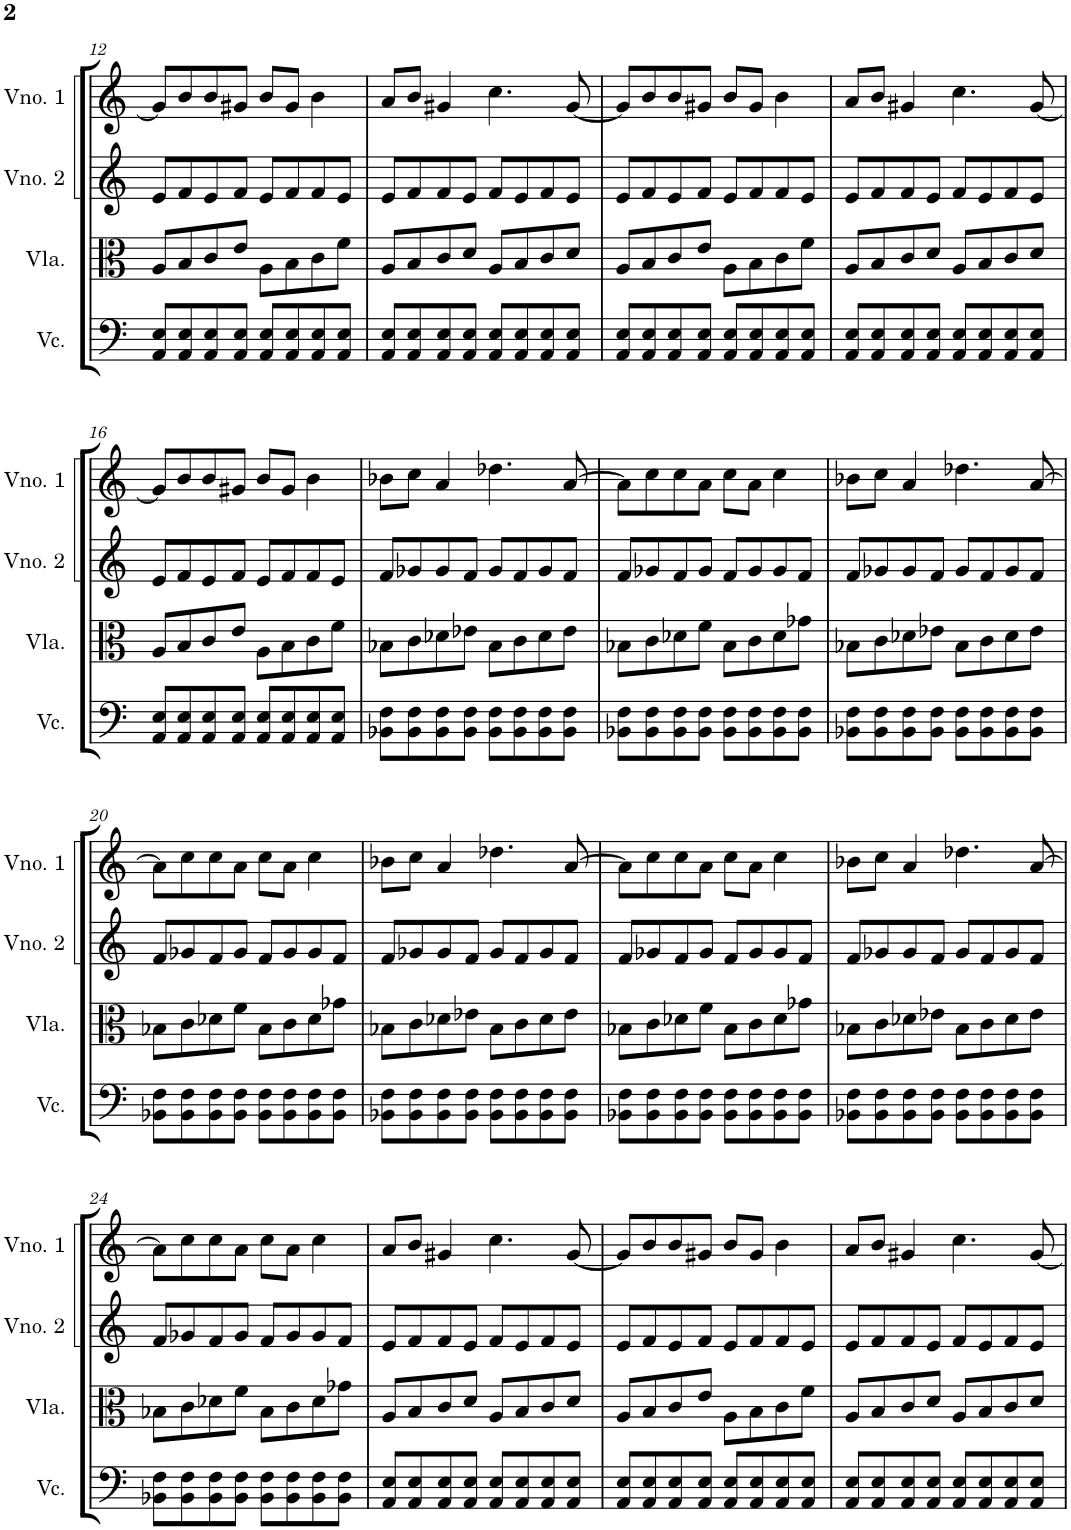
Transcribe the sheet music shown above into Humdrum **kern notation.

**kern	**kern	**kern	**kern
*part4	*part3	*part2	*part1
*staff4	*staff3	*staff2	*staff1
*I"Violoncelo	*I"Viola	*I"Violino 2	*I"Violino 1
*I'Vc.	*I'Vla.	*I'Vno. 2	*I'Vno. 1
!!LO:PB:g=z
*clefF4	*clefC3	*clefG2	*clefG2
*k[]	*k[]	*k[]	*k[]
*M4/4	*M4/4	*M4/4	*M4/4
=12	=12	=12	=12
8AA/ 8E/L	8A/L	8e/L	8g#/L]
8AA/ 8E/	8B/	8f/	8b/
8AA/ 8E/	8c/	8e/	8b/
8AA/ 8E/J	8e/J	8f/J	8g#X/J
8AA/ 8E/L	8A\L	8e/L	8b/L
8AA/ 8E/	8B\	8f/	8g#/J
8AA/ 8E/	8c\	8f/	4b\
8AA/ 8E/J	8f\J	8e/J	.
=13	=13	=13	=13
8AA/ 8E/L	8A/L	8e/L	8a/L
8AA/ 8E/	8B/	8f/	8b/J
8AA/ 8E/	8c/	8f/	4g#X/
8AA/ 8E/J	8d/J	8e/J	.
8AA/ 8E/L	8A/L	8f/L	4.cc\
8AA/ 8E/	8B/	8e/	.
8AA/ 8E/	8c/	8f/	.
8AA/ 8E/J	8d/J	8e/J	[8g#/
=14	=14	=14	=14
8AA/ 8E/L	8A/L	8e/L	8g#/L]
8AA/ 8E/	8B/	8f/	8b/
8AA/ 8E/	8c/	8e/	8b/
8AA/ 8E/J	8e/J	8f/J	8g#X/J
8AA/ 8E/L	8A\L	8e/L	8b/L
8AA/ 8E/	8B\	8f/	8g#/J
8AA/ 8E/	8c\	8f/	4b\
8AA/ 8E/J	8f\J	8e/J	.
=15	=15	=15	=15
8AA/ 8E/L	8A/L	8e/L	8a/L
8AA/ 8E/	8B/	8f/	8b/J
8AA/ 8E/	8c/	8f/	4g#X/
8AA/ 8E/J	8d/J	8e/J	.
8AA/ 8E/L	8A/L	8f/L	4.cc\
8AA/ 8E/	8B/	8e/	.
8AA/ 8E/	8c/	8f/	.
8AA/ 8E/J	8d/J	8e/J	[8g#/
!!LO:LB:g=z
=16	=16	=16	=16
8AA/ 8E/L	8A/L	8e/L	8g#/L]
8AA/ 8E/	8B/	8f/	8b/
8AA/ 8E/	8c/	8e/	8b/
8AA/ 8E/J	8e/J	8f/J	8g#X/J
8AA/ 8E/L	8A\L	8e/L	8b/L
8AA/ 8E/	8B\	8f/	8g#/J
8AA/ 8E/	8c\	8f/	4b\
8AA/ 8E/J	8f\J	8e/J	.
=17	=17	=17	=17
8BB-X\ 8F\L	8B-X\L	8f/L	8b-X\L
8BB-\ 8F\	8c\	8g-X/	8cc\J
8BB-\ 8F\	8d-X\	8g-/	4a/
8BB-\ 8F\J	8e-X\J	8f/J	.
8BB-\ 8F\L	8B-\L	8g-/L	4.dd-X\
8BB-\ 8F\	8c\	8f/	.
8BB-\ 8F\	8d-\	8g-/	.
8BB-\ 8F\J	8e-\J	8f/J	[8a/
=18	=18	=18	=18
8BB-X\ 8F\L	8B-X\L	8f/L	8a\L]
8BB-\ 8F\	8c\	8g-X/	8cc\
8BB-\ 8F\	8d-X\	8f/	8cc\
8BB-\ 8F\J	8f\J	8g-/J	8a\J
8BB-\ 8F\L	8B-\L	8f/L	8cc\L
8BB-\ 8F\	8c\	8g-/	8a\J
8BB-\ 8F\	8d-\	8g-/	4cc\
8BB-\ 8F\J	8g-X\J	8f/J	.
=19	=19	=19	=19
8BB-X\ 8F\L	8B-X\L	8f/L	8b-X\L
8BB-\ 8F\	8c\	8g-X/	8cc\J
8BB-\ 8F\	8d-X\	8g-/	4a/
8BB-\ 8F\J	8e-X\J	8f/J	.
8BB-\ 8F\L	8B-\L	8g-/L	4.dd-X\
8BB-\ 8F\	8c\	8f/	.
8BB-\ 8F\	8d-\	8g-/	.
8BB-\ 8F\J	8e-\J	8f/J	[8a/
!!LO:LB:g=z
=20	=20	=20	=20
8BB-X\ 8F\L	8B-X\L	8f/L	8a\L]
8BB-\ 8F\	8c\	8g-X/	8cc\
8BB-\ 8F\	8d-X\	8f/	8cc\
8BB-\ 8F\J	8f\J	8g-/J	8a\J
8BB-\ 8F\L	8B-\L	8f/L	8cc\L
8BB-\ 8F\	8c\	8g-/	8a\J
8BB-\ 8F\	8d-\	8g-/	4cc\
8BB-\ 8F\J	8g-X\J	8f/J	.
=21	=21	=21	=21
8BB-X\ 8F\L	8B-X\L	8f/L	8b-X\L
8BB-\ 8F\	8c\	8g-X/	8cc\J
8BB-\ 8F\	8d-X\	8g-/	4a/
8BB-\ 8F\J	8e-X\J	8f/J	.
8BB-\ 8F\L	8B-\L	8g-/L	4.dd-X\
8BB-\ 8F\	8c\	8f/	.
8BB-\ 8F\	8d-\	8g-/	.
8BB-\ 8F\J	8e-\J	8f/J	[8a/
=22	=22	=22	=22
8BB-X\ 8F\L	8B-X\L	8f/L	8a\L]
8BB-\ 8F\	8c\	8g-X/	8cc\
8BB-\ 8F\	8d-X\	8f/	8cc\
8BB-\ 8F\J	8f\J	8g-/J	8a\J
8BB-\ 8F\L	8B-\L	8f/L	8cc\L
8BB-\ 8F\	8c\	8g-/	8a\J
8BB-\ 8F\	8d-\	8g-/	4cc\
8BB-\ 8F\J	8g-X\J	8f/J	.
=23	=23	=23	=23
8BB-X\ 8F\L	8B-X\L	8f/L	8b-X\L
8BB-\ 8F\	8c\	8g-X/	8cc\J
8BB-\ 8F\	8d-X\	8g-/	4a/
8BB-\ 8F\J	8e-X\J	8f/J	.
8BB-\ 8F\L	8B-\L	8g-/L	4.dd-X\
8BB-\ 8F\	8c\	8f/	.
8BB-\ 8F\	8d-\	8g-/	.
8BB-\ 8F\J	8e-\J	8f/J	[8a/
!!LO:LB:g=z
=24	=24	=24	=24
8BB-X\ 8F\L	8B-X\L	8f/L	8a\L]
8BB-\ 8F\	8c\	8g-X/	8cc\
8BB-\ 8F\	8d-X\	8f/	8cc\
8BB-\ 8F\J	8f\J	8g-/J	8a\J
8BB-\ 8F\L	8B-\L	8f/L	8cc\L
8BB-\ 8F\	8c\	8g-/	8a\J
8BB-\ 8F\	8d-\	8g-/	4cc\
8BB-\ 8F\J	8g-X\J	8f/J	.
=25	=25	=25	=25
8AA/ 8E/L	8A/L	8e/L	8a/L
8AA/ 8E/	8B/	8f/	8b/J
8AA/ 8E/	8c/	8f/	4g#X/
8AA/ 8E/J	8d/J	8e/J	.
8AA/ 8E/L	8A/L	8f/L	4.cc\
8AA/ 8E/	8B/	8e/	.
8AA/ 8E/	8c/	8f/	.
8AA/ 8E/J	8d/J	8e/J	[8g#/
=26	=26	=26	=26
8AA/ 8E/L	8A/L	8e/L	8g#/L]
8AA/ 8E/	8B/	8f/	8b/
8AA/ 8E/	8c/	8e/	8b/
8AA/ 8E/J	8e/J	8f/J	8g#X/J
8AA/ 8E/L	8A\L	8e/L	8b/L
8AA/ 8E/	8B\	8f/	8g#/J
8AA/ 8E/	8c\	8f/	4b\
8AA/ 8E/J	8f\J	8e/J	.
=27	=27	=27	=27
8AA/ 8E/L	8A/L	8e/L	8a/L
8AA/ 8E/	8B/	8f/	8b/J
8AA/ 8E/	8c/	8f/	4g#X/
8AA/ 8E/J	8d/J	8e/J	.
8AA/ 8E/L	8A/L	8f/L	4.cc\
8AA/ 8E/	8B/	8e/	.
8AA/ 8E/	8c/	8f/	.
8AA/ 8E/J	8d/J	8e/J	[8g#/
=	=	=	=
*-	*-	*-	*-
